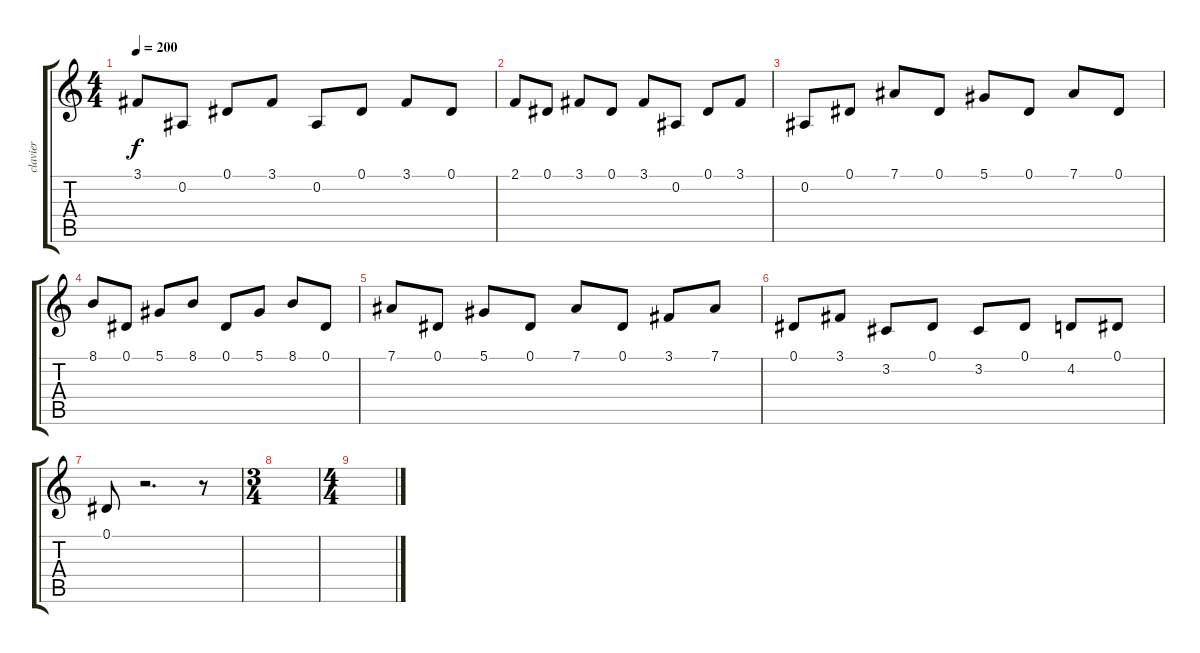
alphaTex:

\track ("clavier" "clavier") {instrument lead1square}
\staff {score tabs}
\tuning (Eb4 Bb3 Gb3 Db3 Ab2 Eb2) {hide}
\ts (4 4)
\tempo 200
\clef g2
\ks c
3.1.8{dy f} 0.2.8 0.1.8 3.1.8 0.2.8 0.1.8 3.1.8 0.1.8 |
2.1.8 0.1.8 3.1.8 0.1.8 3.1.8 0.2.8 0.1.8 3.1.8 |
0.2.8 0.1.8 7.1.8 0.1.8 5.1.8 0.1.8 7.1.8 0.1.8 |
8.1.8 0.1.8 5.1.8 8.1.8 0.1.8 5.1.8 8.1.8 0.1.8 |
7.1.8 0.1.8 5.1.8 0.1.8 7.1.8 0.1.8 3.1.8 7.1.8 |
0.1.8 3.1.8 3.2.8 0.1.8 3.2.8 0.1.8 4.2.8 0.1.8 |
0.1.8 r.2{d} r.8 |
\ts (3 4)
|
\ts (4 4)
